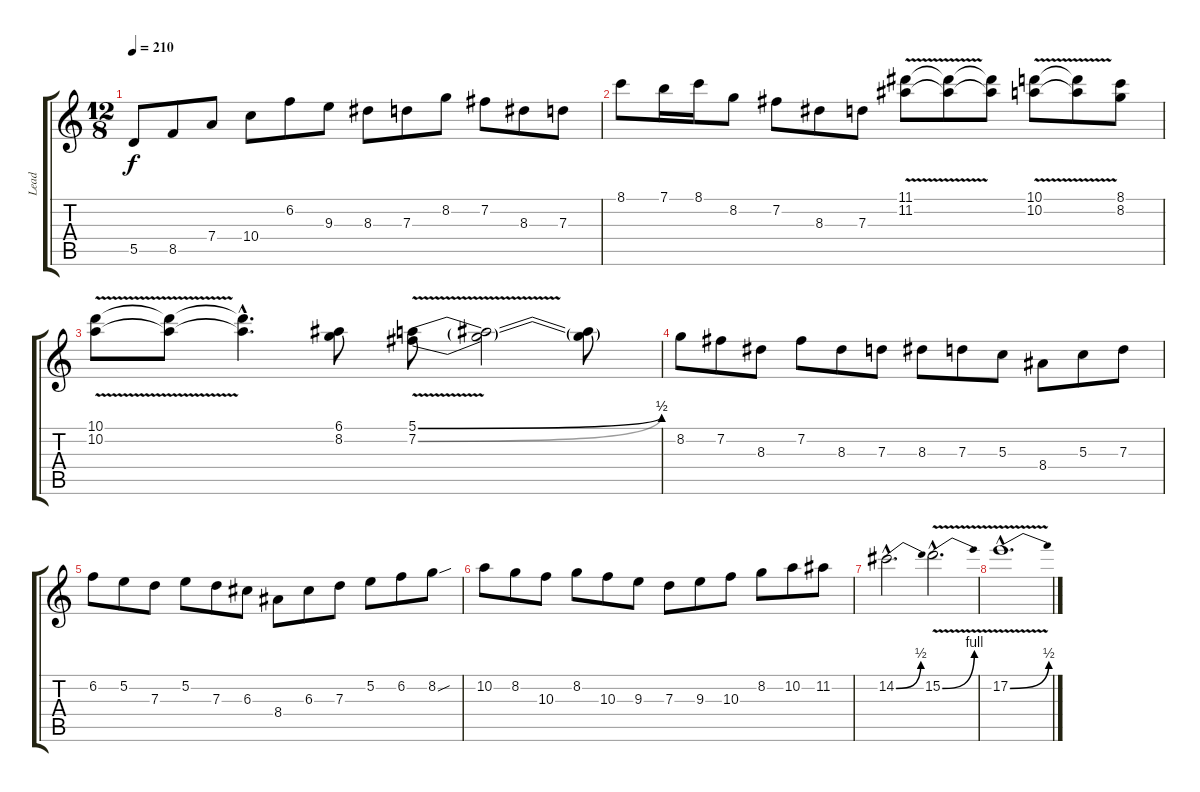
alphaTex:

\track ("Lead" "Lead") {instrument distortionguitar}
\staff {score tabs}
\tuning (E4 B3 G3 D3 A2 E2) {hide}
\ts (12 8)
\tempo 210
\clef g2
\ks c
5.5.8{dy f} 8.5.8 7.4.8 10.4.8 6.2.8 9.3.8 8.3.8 7.3.8 8.2.8 7.2.8 8.3.8 7.3.8 |
8.1.8 7.1.16 8.1.16 8.2.8 7.2.8 8.3.8 7.3.8 (11.1{v} 11.2{v}).8 (11.1{t} 11.2{t}).8 (11.1{t} 11.2{t}).8 (10.1{v} 10.2{v}).8 (10.1{t} 10.2{t}).8 (8.1 8.2).8 |
(10.1{v} 10.2{v}).8 (10.1{t} 10.2{t}).8 (10.1{hac t} 10.2{hac t}).4{d} (6.1 8.2).8 (5.1{be (bend 0 0 60 2) v} 7.2{be (bend 0 0 60 2) v}).8 (5.1{t} 7.2{t}).2 (5.1{t} 7.2{t}).8 |
8.2.8 7.2.8 8.3.8 7.2.8 8.3.8 7.3.8 8.3.8 7.3.8 5.3.8 8.4.8 5.3.8 7.3.8 |
6.2.8 5.2.8 7.3.8 5.2.8 7.3.8 6.3.8 8.4.8 6.3.8 7.3.8 5.2.8 6.2.8 8.2{sou}.8 |
10.2.8 8.2.8 10.3.8 8.2.8 10.3.8 9.3.8 7.3.8 9.3.8 10.3.8 8.2.8 10.2.8 11.2.8 |
14.2{be (bend 0 0 60 2) hac}.2{d} 15.2{be (bend 0 0 60 4) v hac}.2{d} |
17.2{be (bend 0 0 60 2) v hac}.1{d}
